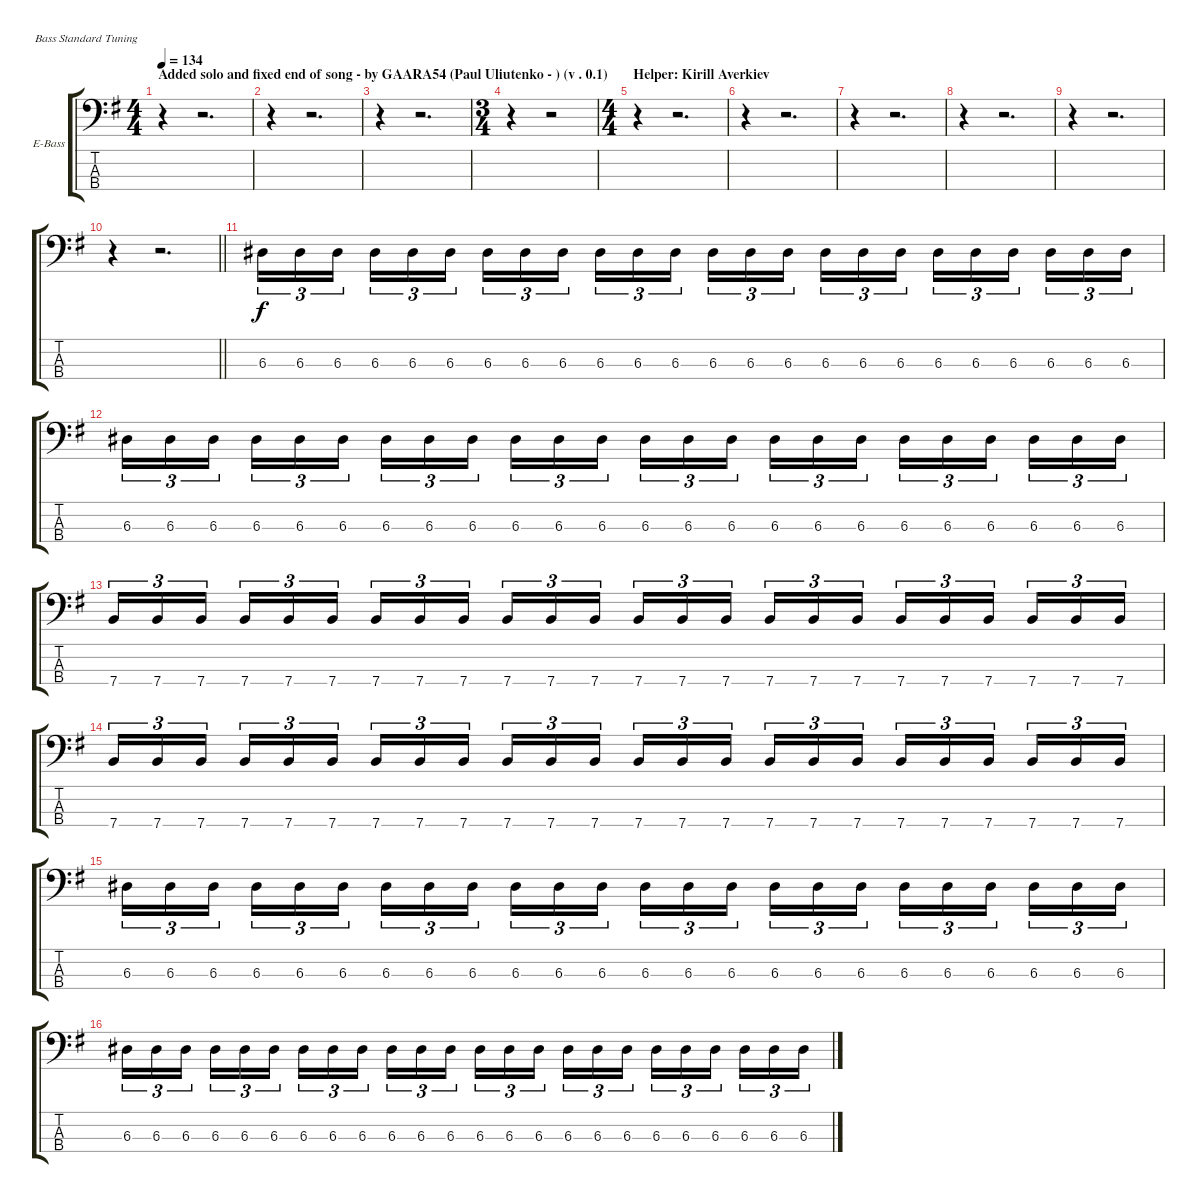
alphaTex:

\bracketExtendMode groupsimilarinstruments
\firstSystemTrackNameOrientation horizontal
\otherSystemsTrackNameOrientation horizontal
\track ("Bass-guitar - Snowy Shaw" "E-Bass") {instrument electricbasspick}
\staff {score tabs}
\tuning (G2 D2 A1 E1)
\ts (4 4)
\section ("" "Added solo and fixed end of song - by GAARA54 (Paul Uliutenko - ) (v . 0.1)")
\tempo 134
\clef f4
\ks g
r.4{dy f instrument electricbasspick} r.2{d} |
r.4 r.2{d} |
r.4 r.2{d} |
\ts (3 4)
r.4 r.2 |
\ts (4 4)
\section ("" "Helper: Kirill Averkiev")
r.4 r.2{d} |
r.4 r.2{d} |
r.4 r.2{d} |
r.4 r.2{d} |
r.4 r.2{d} |
\barLineRight lightlight
r.4 r.2{d} |
\section ("" "")
6.3.16{tu (3 2)} 6.3.16{tu (3 2)} 6.3.16{tu (3 2)} 6.3.16{tu (3 2)} 6.3.16{tu (3 2)} 6.3.16{tu (3 2)} 6.3.16{tu (3 2)} 6.3.16{tu (3 2)} 6.3.16{tu (3 2)} 6.3.16{tu (3 2)} 6.3.16{tu (3 2)} 6.3.16{tu (3 2)} 6.3.16{tu (3 2)} 6.3.16{tu (3 2)} 6.3.16{tu (3 2)} 6.3.16{tu (3 2)} 6.3.16{tu (3 2)} 6.3.16{tu (3 2)} 6.3.16{tu (3 2)} 6.3.16{tu (3 2)} 6.3.16{tu (3 2)} 6.3.16{tu (3 2)} 6.3.16{tu (3 2)} 6.3.16{tu (3 2)} |
6.3.16{tu (3 2)} 6.3.16{tu (3 2)} 6.3.16{tu (3 2)} 6.3.16{tu (3 2)} 6.3.16{tu (3 2)} 6.3.16{tu (3 2)} 6.3.16{tu (3 2)} 6.3.16{tu (3 2)} 6.3.16{tu (3 2)} 6.3.16{tu (3 2)} 6.3.16{tu (3 2)} 6.3.16{tu (3 2)} 6.3.16{tu (3 2)} 6.3.16{tu (3 2)} 6.3.16{tu (3 2)} 6.3.16{tu (3 2)} 6.3.16{tu (3 2)} 6.3.16{tu (3 2)} 6.3.16{tu (3 2)} 6.3.16{tu (3 2)} 6.3.16{tu (3 2)} 6.3.16{tu (3 2)} 6.3.16{tu (3 2)} 6.3.16{tu (3 2)} |
7.4.16{tu (3 2)} 7.4.16{tu (3 2)} 7.4.16{tu (3 2)} 7.4.16{tu (3 2)} 7.4.16{tu (3 2)} 7.4.16{tu (3 2)} 7.4.16{tu (3 2)} 7.4.16{tu (3 2)} 7.4.16{tu (3 2)} 7.4.16{tu (3 2)} 7.4.16{tu (3 2)} 7.4.16{tu (3 2)} 7.4.16{tu (3 2)} 7.4.16{tu (3 2)} 7.4.16{tu (3 2)} 7.4.16{tu (3 2)} 7.4.16{tu (3 2)} 7.4.16{tu (3 2)} 7.4.16{tu (3 2)} 7.4.16{tu (3 2)} 7.4.16{tu (3 2)} 7.4.16{tu (3 2)} 7.4.16{tu (3 2)} 7.4.16{tu (3 2)} |
7.4.16{tu (3 2)} 7.4.16{tu (3 2)} 7.4.16{tu (3 2)} 7.4.16{tu (3 2)} 7.4.16{tu (3 2)} 7.4.16{tu (3 2)} 7.4.16{tu (3 2)} 7.4.16{tu (3 2)} 7.4.16{tu (3 2)} 7.4.16{tu (3 2)} 7.4.16{tu (3 2)} 7.4.16{tu (3 2)} 7.4.16{tu (3 2)} 7.4.16{tu (3 2)} 7.4.16{tu (3 2)} 7.4.16{tu (3 2)} 7.4.16{tu (3 2)} 7.4.16{tu (3 2)} 7.4.16{tu (3 2)} 7.4.16{tu (3 2)} 7.4.16{tu (3 2)} 7.4.16{tu (3 2)} 7.4.16{tu (3 2)} 7.4.16{tu (3 2)} |
6.3.16{tu (3 2)} 6.3.16{tu (3 2)} 6.3.16{tu (3 2)} 6.3.16{tu (3 2)} 6.3.16{tu (3 2)} 6.3.16{tu (3 2)} 6.3.16{tu (3 2)} 6.3.16{tu (3 2)} 6.3.16{tu (3 2)} 6.3.16{tu (3 2)} 6.3.16{tu (3 2)} 6.3.16{tu (3 2)} 6.3.16{tu (3 2)} 6.3.16{tu (3 2)} 6.3.16{tu (3 2)} 6.3.16{tu (3 2)} 6.3.16{tu (3 2)} 6.3.16{tu (3 2)} 6.3.16{tu (3 2)} 6.3.16{tu (3 2)} 6.3.16{tu (3 2)} 6.3.16{tu (3 2)} 6.3.16{tu (3 2)} 6.3.16{tu (3 2)} |
6.3.16{tu (3 2)} 6.3.16{tu (3 2)} 6.3.16{tu (3 2)} 6.3.16{tu (3 2)} 6.3.16{tu (3 2)} 6.3.16{tu (3 2)} 6.3.16{tu (3 2)} 6.3.16{tu (3 2)} 6.3.16{tu (3 2)} 6.3.16{tu (3 2)} 6.3.16{tu (3 2)} 6.3.16{tu (3 2)} 6.3.16{tu (3 2)} 6.3.16{tu (3 2)} 6.3.16{tu (3 2)} 6.3.16{tu (3 2)} 6.3.16{tu (3 2)} 6.3.16{tu (3 2)} 6.3.16{tu (3 2)} 6.3.16{tu (3 2)} 6.3.16{tu (3 2)} 6.3.16{tu (3 2)} 6.3.16{tu (3 2)} 6.3.16{tu (3 2)}
